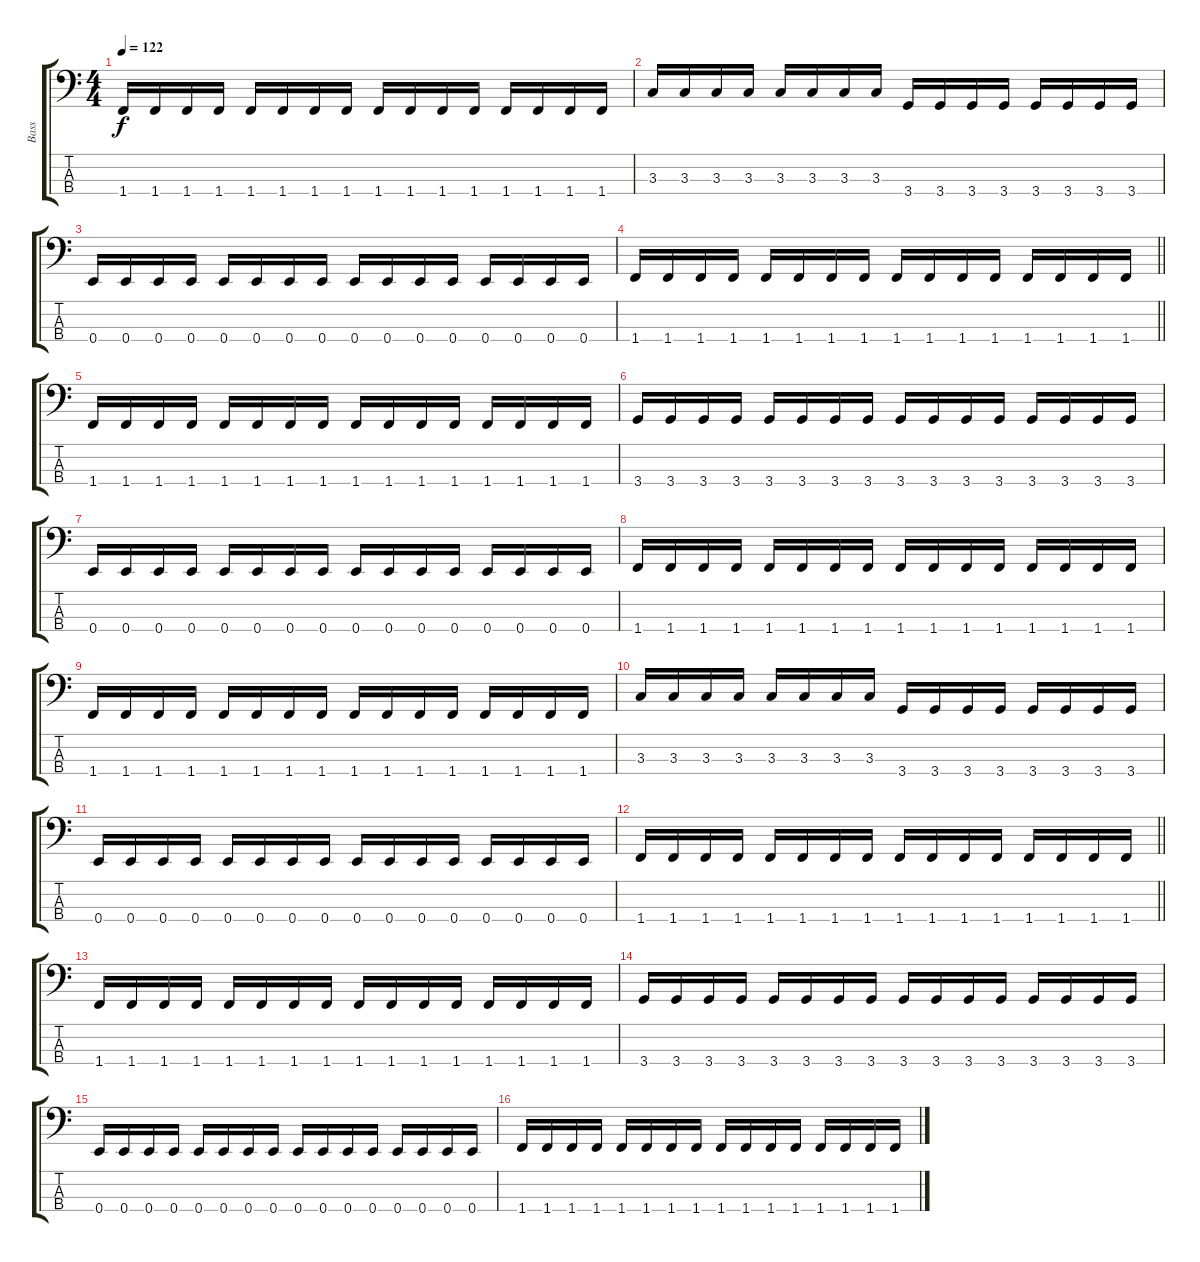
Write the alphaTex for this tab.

\track ("Bass" "Bass") {instrument electricbassfinger}
\staff {score tabs}
\tuning (G2 D2 A1 E1) {hide}
\ts (4 4)
\tempo 122
\clef f4
\ks c
1.4.16{dy f} 1.4.16 1.4.16 1.4.16 1.4.16 1.4.16 1.4.16 1.4.16 1.4.16 1.4.16 1.4.16 1.4.16 1.4.16 1.4.16 1.4.16 1.4.16 |
3.3.16 3.3.16 3.3.16 3.3.16 3.3.16 3.3.16 3.3.16 3.3.16 3.4.16 3.4.16 3.4.16 3.4.16 3.4.16 3.4.16 3.4.16 3.4.16 |
0.4.16 0.4.16 0.4.16 0.4.16 0.4.16 0.4.16 0.4.16 0.4.16 0.4.16 0.4.16 0.4.16 0.4.16 0.4.16 0.4.16 0.4.16 0.4.16 |
\barLineRight lightlight
1.4.16 1.4.16 1.4.16 1.4.16 1.4.16 1.4.16 1.4.16 1.4.16 1.4.16 1.4.16 1.4.16 1.4.16 1.4.16 1.4.16 1.4.16 1.4.16 |
1.4.16 1.4.16 1.4.16 1.4.16 1.4.16 1.4.16 1.4.16 1.4.16 1.4.16 1.4.16 1.4.16 1.4.16 1.4.16 1.4.16 1.4.16 1.4.16 |
3.4.16 3.4.16 3.4.16 3.4.16 3.4.16 3.4.16 3.4.16 3.4.16 3.4.16 3.4.16 3.4.16 3.4.16 3.4.16 3.4.16 3.4.16 3.4.16 |
0.4.16 0.4.16 0.4.16 0.4.16 0.4.16 0.4.16 0.4.16 0.4.16 0.4.16 0.4.16 0.4.16 0.4.16 0.4.16 0.4.16 0.4.16 0.4.16 |
1.4.16 1.4.16 1.4.16 1.4.16 1.4.16 1.4.16 1.4.16 1.4.16 1.4.16 1.4.16 1.4.16 1.4.16 1.4.16 1.4.16 1.4.16 1.4.16 |
1.4.16 1.4.16 1.4.16 1.4.16 1.4.16 1.4.16 1.4.16 1.4.16 1.4.16 1.4.16 1.4.16 1.4.16 1.4.16 1.4.16 1.4.16 1.4.16 |
3.3.16 3.3.16 3.3.16 3.3.16 3.3.16 3.3.16 3.3.16 3.3.16 3.4.16 3.4.16 3.4.16 3.4.16 3.4.16 3.4.16 3.4.16 3.4.16 |
0.4.16 0.4.16 0.4.16 0.4.16 0.4.16 0.4.16 0.4.16 0.4.16 0.4.16 0.4.16 0.4.16 0.4.16 0.4.16 0.4.16 0.4.16 0.4.16 |
\barLineRight lightlight
1.4.16 1.4.16 1.4.16 1.4.16 1.4.16 1.4.16 1.4.16 1.4.16 1.4.16 1.4.16 1.4.16 1.4.16 1.4.16 1.4.16 1.4.16 1.4.16 |
1.4.16 1.4.16 1.4.16 1.4.16 1.4.16 1.4.16 1.4.16 1.4.16 1.4.16 1.4.16 1.4.16 1.4.16 1.4.16 1.4.16 1.4.16 1.4.16 |
3.4.16 3.4.16 3.4.16 3.4.16 3.4.16 3.4.16 3.4.16 3.4.16 3.4.16 3.4.16 3.4.16 3.4.16 3.4.16 3.4.16 3.4.16 3.4.16 |
0.4.16 0.4.16 0.4.16 0.4.16 0.4.16 0.4.16 0.4.16 0.4.16 0.4.16 0.4.16 0.4.16 0.4.16 0.4.16 0.4.16 0.4.16 0.4.16 |
1.4.16 1.4.16 1.4.16 1.4.16 1.4.16 1.4.16 1.4.16 1.4.16 1.4.16 1.4.16 1.4.16 1.4.16 1.4.16 1.4.16 1.4.16 1.4.16
